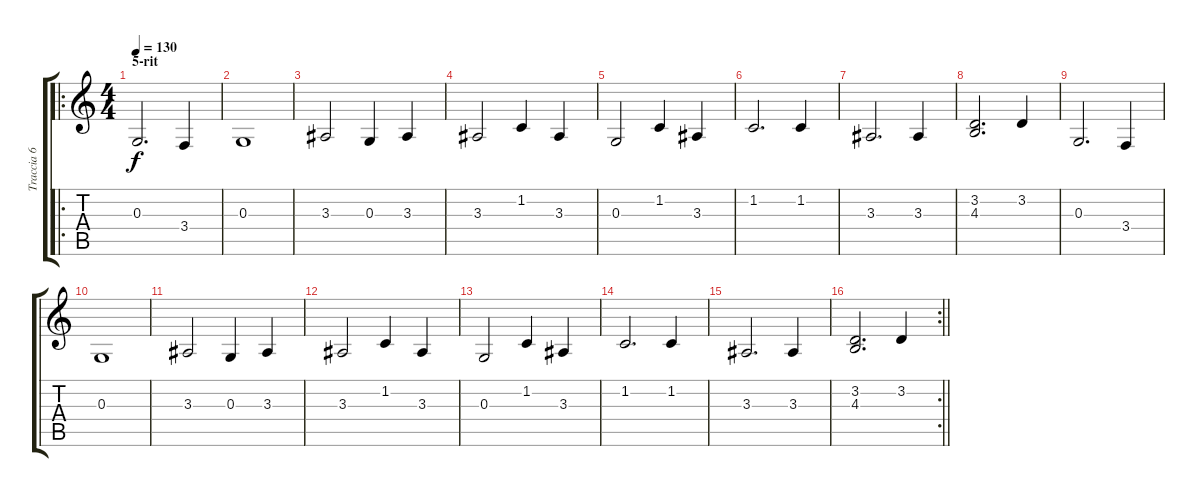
\track ("Traccia 6" "Traccia 6") {instrument acousticgrandpiano}
\staff {score tabs}
\tuning (E4 B3 G3 D3 A2 E2) {hide}
\ro
\ts (4 4)
\section ("" "5-rit")
\tempo 130
\clef g2
\ks c
0.3.2{d dy f} 3.4.4 |
0.3.1 |
3.3.2 0.3.4 3.3.4 |
3.3.2 1.2.4 3.3.4 |
0.3.2 1.2.4 3.3.4 |
1.2.2{d} 1.2.4 |
3.3.2{d} 3.3.4 |
(3.2 4.3).2{d} 3.2.4 |
0.3.2{d} 3.4.4 |
0.3.1 |
3.3.2 0.3.4 3.3.4 |
3.3.2 1.2.4 3.3.4 |
0.3.2 1.2.4 3.3.4 |
1.2.2{d} 1.2.4 |
3.3.2{d} 3.3.4 |
\rc 2
\barLineRight lightlight
(3.2 4.3).2{d} 3.2.4
